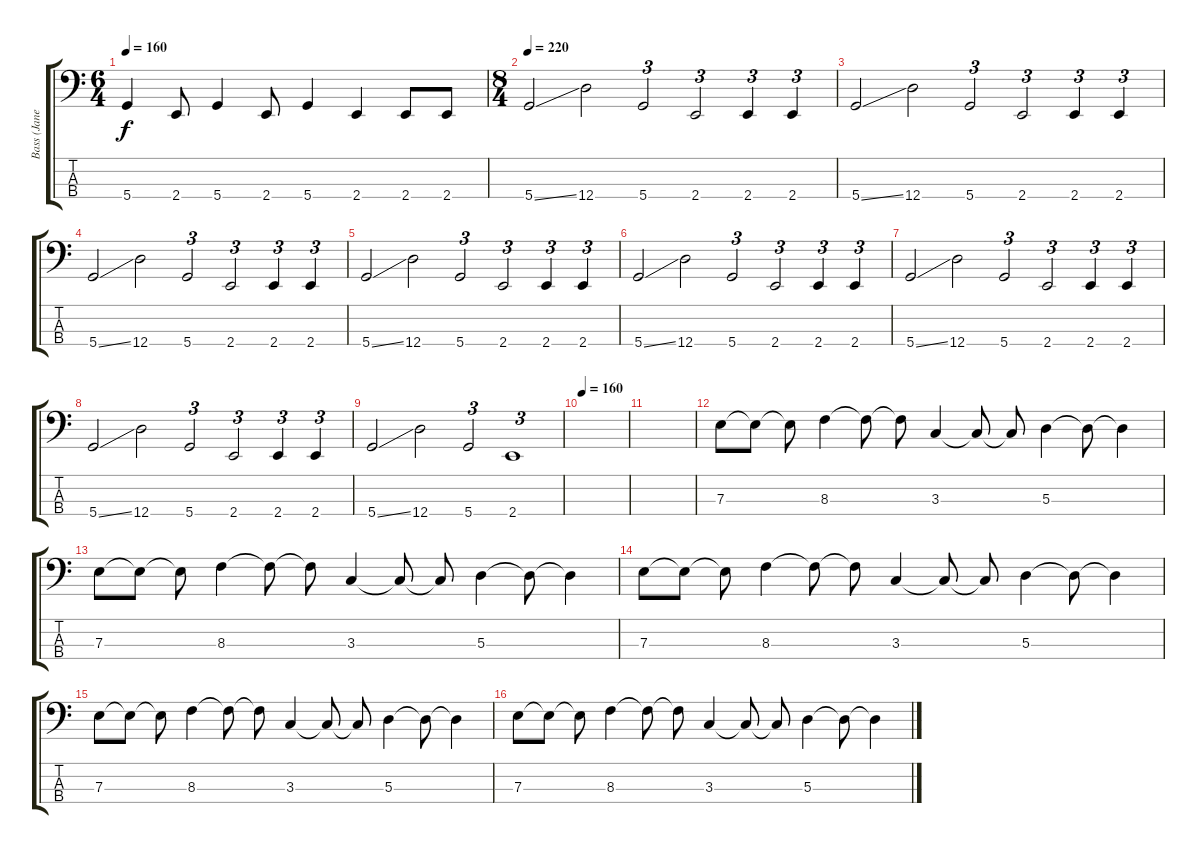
\track ("Bass (Janet)" "Bass (Jane") {instrument electricbasspick}
\staff {score tabs}
\tuning (G2 D2 A1 D1) {hide}
\ts (6 4)
\tempo 160
\clef f4
\ks c
5.4.4{dy f} 2.4.8 5.4.4 2.4.8 5.4.4 2.4.4 2.4.8 2.4.8 |
\ts (8 4)
\tempo 220
5.4{ss}.2 12.4.2 5.4.2{tu (3 2)} 2.4.2{tu (3 2)} 2.4.4{tu (3 2)} 2.4.4{tu (3 2)} |
5.4{ss}.2 12.4.2 5.4.2{tu (3 2)} 2.4.2{tu (3 2)} 2.4.4{tu (3 2)} 2.4.4{tu (3 2)} |
5.4{ss}.2 12.4.2 5.4.2{tu (3 2)} 2.4.2{tu (3 2)} 2.4.4{tu (3 2)} 2.4.4{tu (3 2)} |
5.4{ss}.2 12.4.2 5.4.2{tu (3 2)} 2.4.2{tu (3 2)} 2.4.4{tu (3 2)} 2.4.4{tu (3 2)} |
5.4{ss}.2 12.4.2 5.4.2{tu (3 2)} 2.4.2{tu (3 2)} 2.4.4{tu (3 2)} 2.4.4{tu (3 2)} |
5.4{ss}.2 12.4.2 5.4.2{tu (3 2)} 2.4.2{tu (3 2)} 2.4.4{tu (3 2)} 2.4.4{tu (3 2)} |
5.4{ss}.2 12.4.2 5.4.2{tu (3 2)} 2.4.2{tu (3 2)} 2.4.4{tu (3 2)} 2.4.4{tu (3 2)} |
5.4{ss}.2 12.4.2 5.4.2{tu (3 2)} 2.4.1{tu (3 2)} |
\tempo 160
|
|
7.3.8 7.3{t}.8 7.3{t}.8 8.3.4 8.3{t}.8 8.3{t}.8 3.3.4 3.3{t}.8 3.3{t}.8 5.3.4 5.3{t}.8 5.3{t}.4 |
7.3.8 7.3{t}.8 7.3{t}.8 8.3.4 8.3{t}.8 8.3{t}.8 3.3.4 3.3{t}.8 3.3{t}.8 5.3.4 5.3{t}.8 5.3{t}.4 |
7.3.8 7.3{t}.8 7.3{t}.8 8.3.4 8.3{t}.8 8.3{t}.8 3.3.4 3.3{t}.8 3.3{t}.8 5.3.4 5.3{t}.8 5.3{t}.4 |
7.3.8 7.3{t}.8 7.3{t}.8 8.3.4 8.3{t}.8 8.3{t}.8 3.3.4 3.3{t}.8 3.3{t}.8 5.3.4 5.3{t}.8 5.3{t}.4 |
7.3.8 7.3{t}.8 7.3{t}.8 8.3.4 8.3{t}.8 8.3{t}.8 3.3.4 3.3{t}.8 3.3{t}.8 5.3.4 5.3{t}.8 5.3{t}.4
